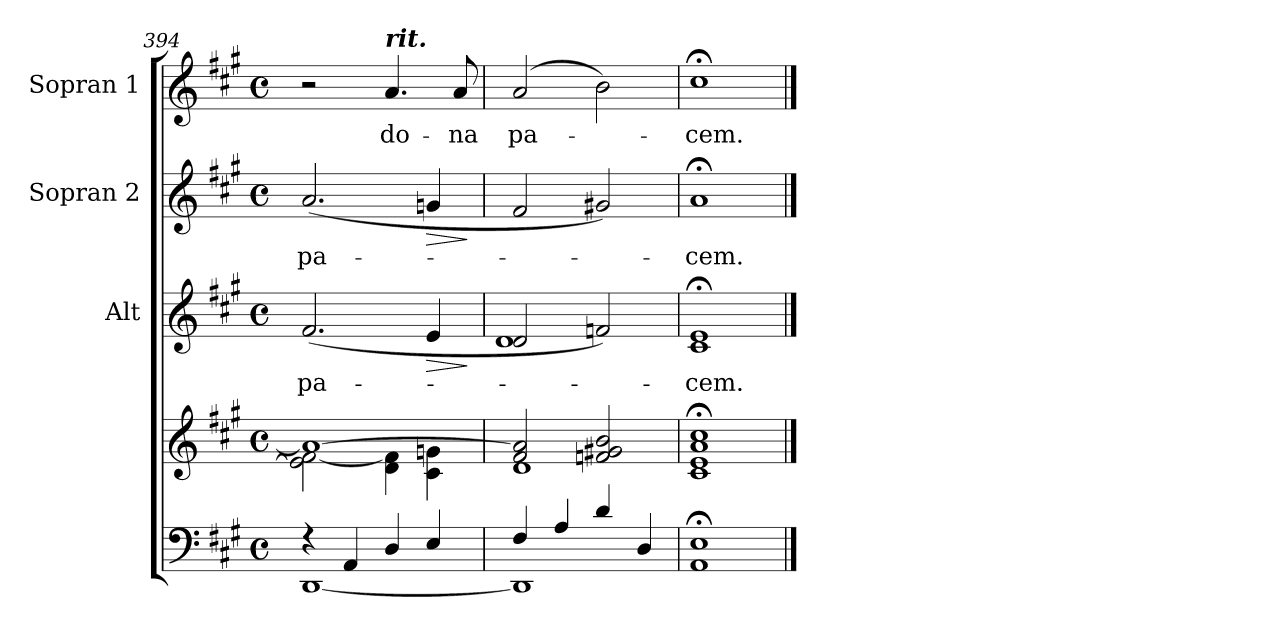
**kern	**kern	**kern	**text	**dynam	**kern	**text	**dynam	**kern	**text
*part4	*part4	*part3	*part3	*part3	*part2	*part2	*part2	*part1	*part1
*staff5	*staff4	*staff3	*staff3	*staff3	*staff2	*staff2	*staff2	*staff1	*staff1
*	*	*I"Alt	*	*	*I"Sopran 2	*	*	*I"Sopran 1	*
*	*	*I'A.	*	*	*I'S. 2	*	*	*I'S. 1	*
*clefF4	*clefG2	*clefG2	*	*	*clefG2	*	*	*clefG2	*
*k[f#c#g#]	*k[f#c#g#]	*k[f#c#g#]	*	*	*k[f#c#g#]	*	*	*k[f#c#g#]	*
*A:	*A:	*A:	*	*	*A:	*	*	*A:	*
*M4/4	*M4/4	*M4/4	*	*	*M4/4	*	*	*M4/4	*
*met(c)	*met(c)	*met(c)	*	*	*met(c)	*	*	*met(c)	*
=394	=394	=394	=394	=394	=394	=394	=394	=394	=394
*^	*^	*	*	*	*	*	*	*	*
!	!	!	!	!	!LO:LY:b	!	!	!LO:LY:b	!	!	!
4r	[<1DD	1a_	2e\] [<2f#\	(<2.f#/	pa-	.	(<2.a/	pa-	.	2r	.
4AA/	.	.	.	.	.	.	.	.	.	.	.
!	!	!	!	!	!	!	!	!	!	!LO:TX:a:Bi:t=rit.	!
!	!	!	!	!	!	!	!	!	!	!	!LO:LY:b
4D/	.	.	4d\ 4f#\]	.	.	.	.	.	.	4.a/	do-
!	!	!	!	!	!	!LO:HP:b	!	!	!LO:HP:b	!	!
4E/	.	.	4c#\ 4gn\	4e/	.	>	4gn/	.	>	.	.
!	!	!	!	!	!	!	!	!	!	!	!LO:LY:b
.	.	.	.	.	.	.	.	.	.	8a/	-na
*v	*v	*	*	*	*	*	*	*	*	*	*
*	*v	*v	*	*	*	*	*	*	*	*
.	.	.	.	]	.	.	]	.	.
=395	=395	=395	=395	=395	=395	=395	=395	=395	=395
*^	*^	*^	*	*	*	*	*	*	*
!	!	!	!	!	!	!	!	!	!	!	!	!LO:LY:b
4F#/	1DD]	2f#/ 2a/]	1d	2d/	1d	.	.	2f#/	.	.	(2a/	pa-
4A/	.	.	.	.	.	.	.	.	.	.	.	.
4d/	.	2fn/ 2g#X/ 2b/	.	2fn/)	.	.	.	2g#X/)	.	.	2b\)	.
4D/	.	.	.	.	.	.	.	.	.	.	.	.
=396	=396	=396	=396	=396	=396	=396	=396	=396	=396	=396	=396	=396
!	!	!	!	!	!	!LO:LY:b	!	!	!LO:LY:b	!	!	!LO:LY:b
1E;	1AA	1a;< 1cc#;<	1c# 1e	1e;<	1c#	-cem.	.	1a;<	-cem.	.	1cc#;<	-cem.
*v	*v	*	*	*v	*v	*	*	*	*	*	*	*
*	*v	*v	*	*	*	*	*	*	*	*
==	==	==	==	==	==	==	==	==	==
*-	*-	*-	*-	*-	*-	*-	*-	*-	*-
